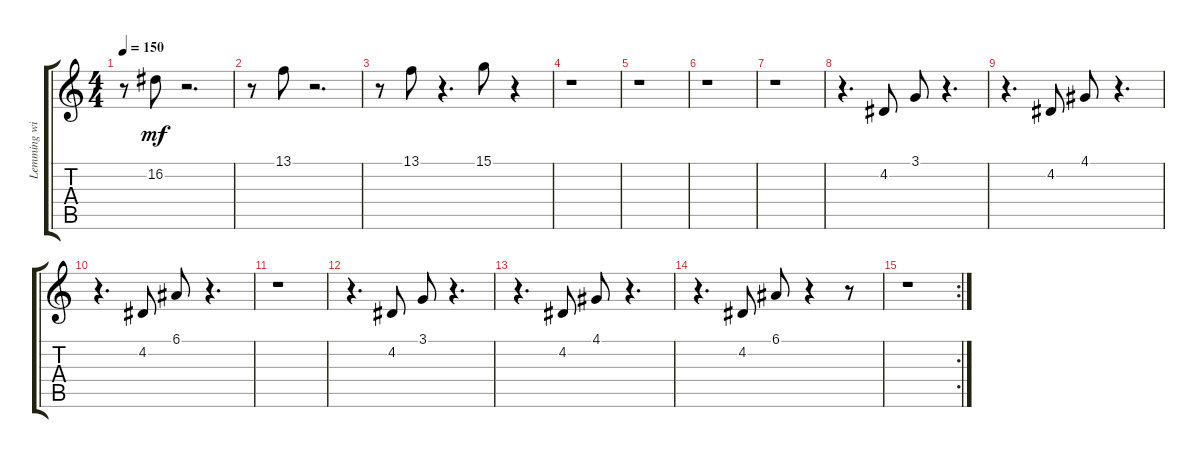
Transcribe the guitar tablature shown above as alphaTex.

\track ("Lemming with Keyboard / Guitar 3" "Lemming wi") {instrument drawbarorgan}
\staff {score tabs}
\tuning (E4 B3 G3 D3 A2 E2) {hide}
\ts (4 4)
\tempo 150
\clef g2
\ks c
r.8{dy mf} 16.2.8 r.2{d} |
r.8 13.1.8 r.2{d} |
r.8 13.1.8 r.4{d} 15.1.8 r.4 |
r.1 |
r.1 |
r.1 |
r.1 |
r.4{d} 4.2.8 3.1.8 r.4{d} |
r.4{d} 4.2.8 4.1.8 r.4{d} |
r.4{d} 4.2.8 6.1.8 r.4{d} |
r.1 |
r.4{d} 4.2.8 3.1.8 r.4{d} |
r.4{d} 4.2.8 4.1.8 r.4{d} |
r.4{d} 4.2.8 6.1.8 r.4 r.8 |
\rc 2
r.1
